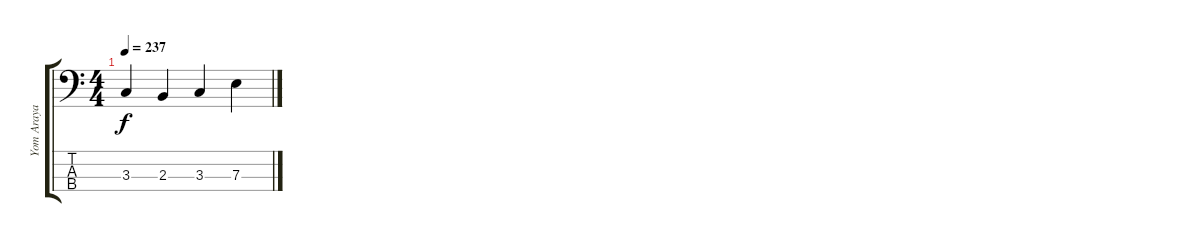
\track ("Yom Araya" "Yom Araya") {instrument slapbass2}
\staff {score tabs}
\tuning (G2 D2 A1 E1) {hide}
\ts (4 4)
\tempo 237
\clef f4
\ks c
3.3.4{dy f} 2.3.4 3.3.4 7.3.4
